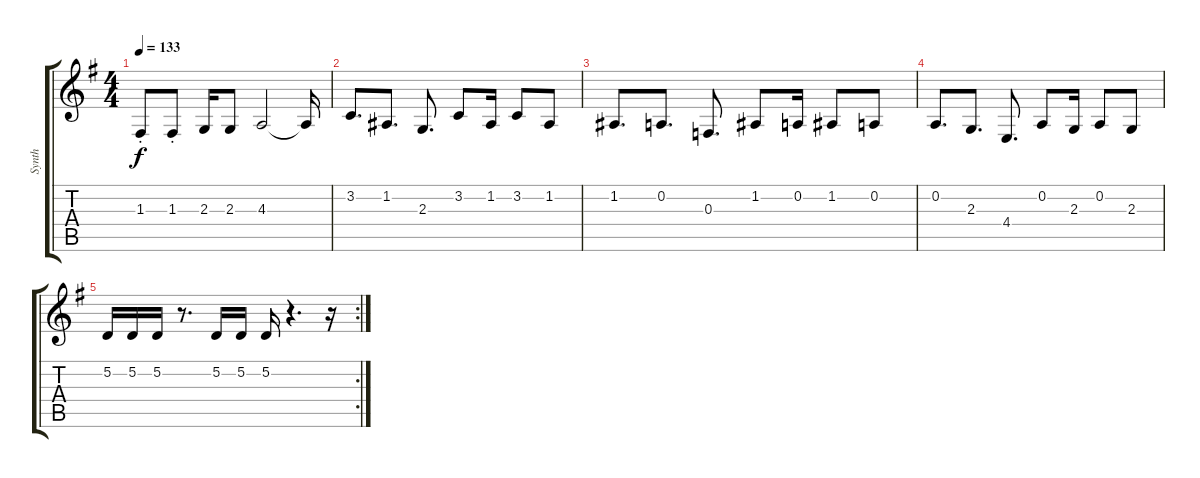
\track ("Synth" "Synth") {instrument lead2sawtooth}
\staff {score tabs}
\tuning (D4 A3 F3 C3 G2 D2) {hide}
\ts (4 4)
\tempo 133
\clef g2
\ks eminor
1.3{st}.8{dy f} 1.3{st}.8 2.3.16 2.3.8 4.3.2 4.3{t}.16 |
3.2.8{d} 1.2.8{d} 2.3.8{d} 3.2.8 1.2.16 3.2.8 1.2.8 |
1.2.8{d} 0.2.8{d} 0.3.8{d} 1.2.8 0.2.16 1.2.8 0.2.8 |
0.2.8{d} 2.3.8{d} 4.4.8{d} 0.2.8 2.3.16 0.2.8 2.3.8 |
\rc 2
5.2.16 5.2.16 5.2.16 r.8{d} 5.2.16 5.2.16 5.2.16 r.4{d} r.16
